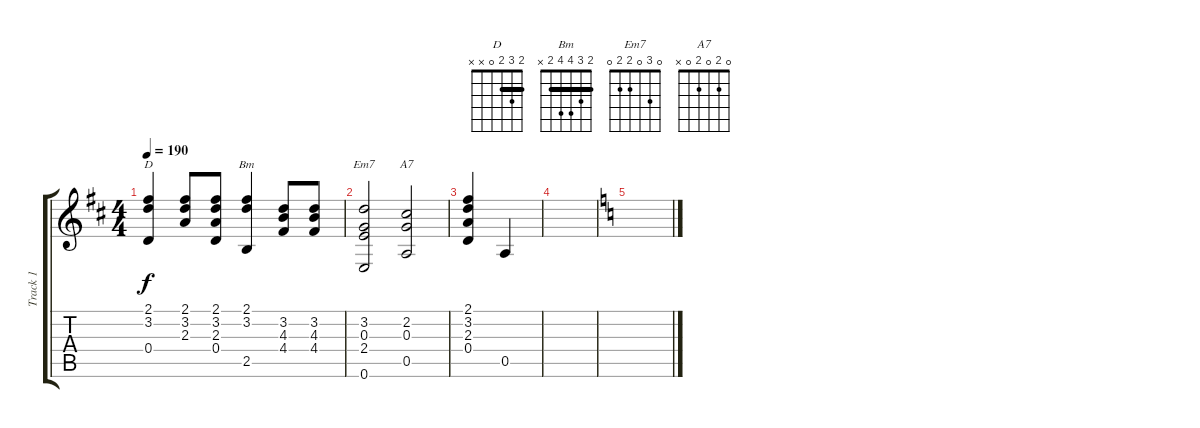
\track ("Track 1" "Track 1") {instrument acousticguitarsteel}
\staff {score tabs}
\tuning (E4 B3 G3 D3 A2 E2) {hide}
\chord ("D" 2 3 2 0 x x) {barre 2}
\chord ("Bm" 2 3 4 4 2 x) {barre 2}
\chord ("Em7" 0 3 0 2 2 0)
\chord ("A7" 0 2 0 2 0 x)
\ts (4 4)
\tempo 190
\clef g2
\ks d
(2.1 3.2 0.4).4{ch "D" dy f} (2.1 3.2 2.3).8 (2.1 3.2 2.3 0.4).8 (2.1 3.2 2.5).4{ch "Bm"} (3.2 4.3 4.4).8 (3.2 4.3 4.4).8 |
(3.2 0.3 2.4 0.6).2{ch "Em7"} (2.2 0.3 0.5).2{ch "A7"} |
(2.1 3.2 2.3 0.4).4 0.5.4 |
|
\ks c
